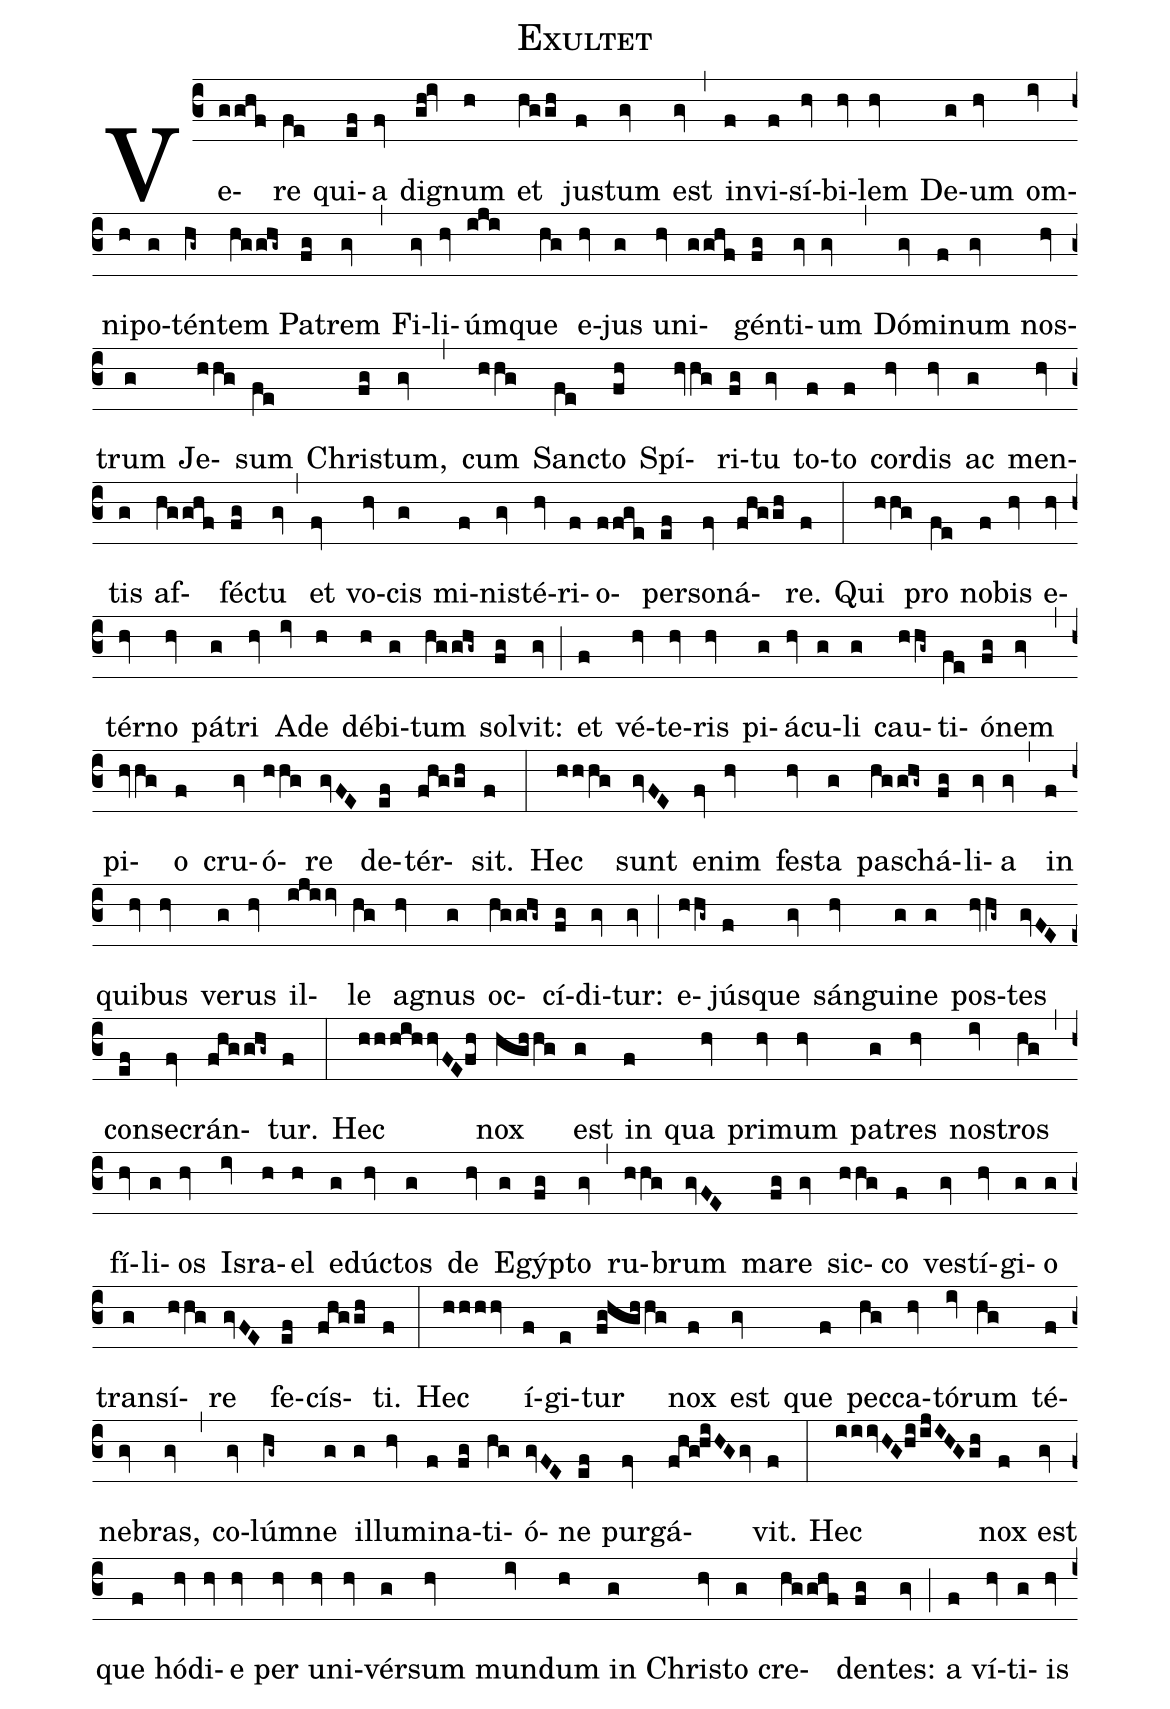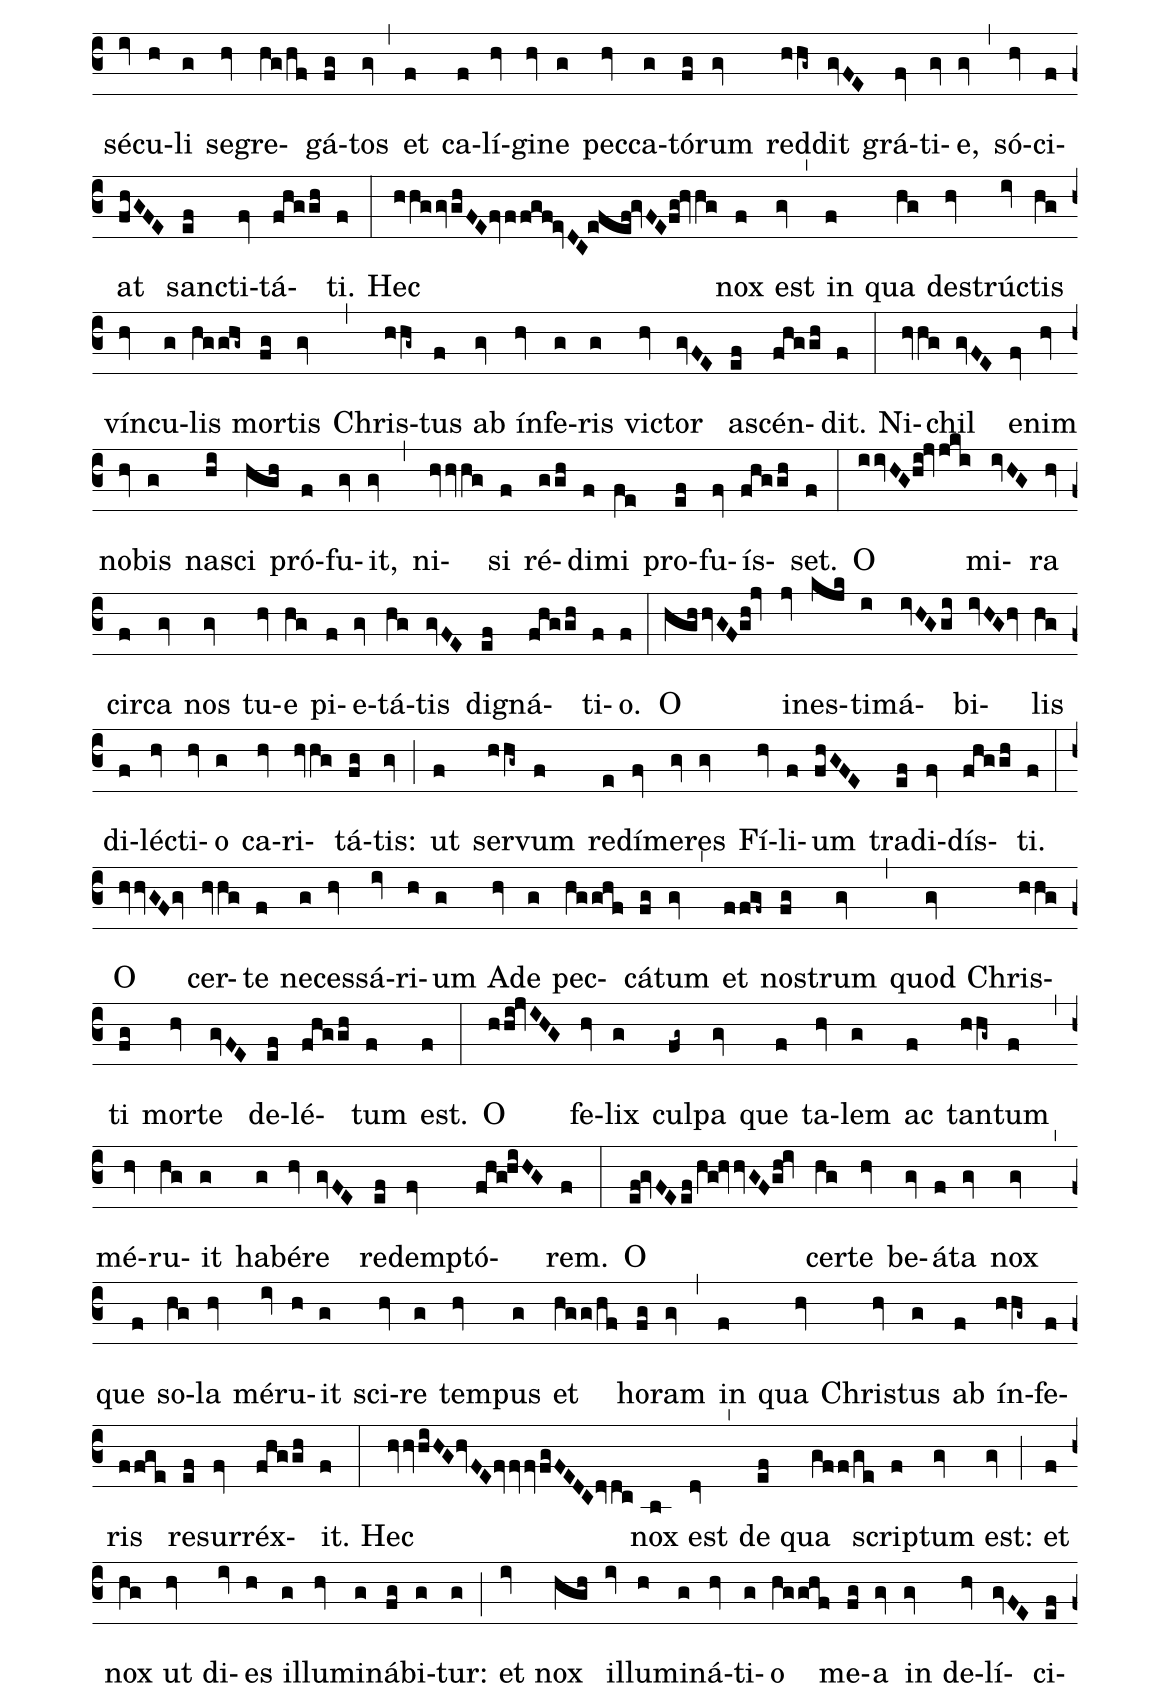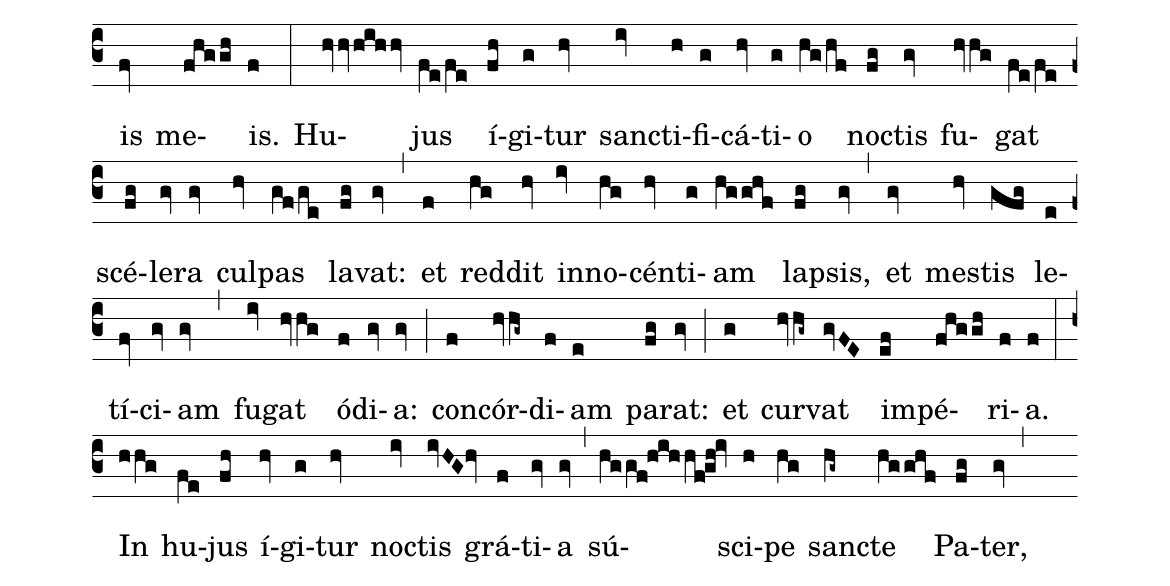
name: Exultet;
%%
(c3) Ve(gghf)re(fe) qui(ef)a(fv) dig(gh!iv)num(h) et(hggh) jus(f)tum(gv) est(gv) (,)
in(f)vi(f)sí(hv)bi(hv)lem(hv) De(g)um(hv) om(iv)ni(h)po(g)tén(hg~)tem(hgghg~) Pa(fg)trem(gv) (,)
Fi(gv)li(hv)úm(iji)que(hg) e(hv)jus(g) u(hv)ni(gghf)gén(fg)ti(gv)um(gv) (,)
Dó(gv)mi(f)num(gv) nos(hv)trum(g) Je(hhg)sum(fe) Chris(fg)tum,(gv) (,)
cum(hhg) Sanc(fe)to(fh) Spí(hvhg)ri(fg)tu(gv) to(f)to(f) cor(hv)dis(hv) ac(g) men(hv)tis(g) af(hgghf)féc(fg)tu(gv) (,)
et(fv) vo(hv)cis(g) mi(f)nis(gv)té(hv)ri(f)o(ffge)per(ef)so(fv)ná(fhggh)re.(f) (:)

Qui(hhg) pro(fe) no(f)bis(hv) e(hv)tér(hv)no(hv) pá(g)tri(hv) A(iv)de(h) dé(h)bi(g)tum(hgghg~) sol(fg)vit:(gv) (;)
et(f) vé(hv)te(hv)ris(hv) pi(g)á(hv)cu(g)li(g) cau(hhg~)ti(fe)ó(fg)nem(gv) (,)
pi(hvhg)o(f) cru(gv)ó(hhg)re(gvFE) de(ef)tér(fhggh)sit.(f) (:)

Hec(hhhg) sunt(gvFE) e(fv)nim(hv) fes(hv)ta(g) pas(hgghg~)chá(fg)li(gv)a(gv) (,)
in(f) qui(hv)bus(hv) ve(g)rus(hv) il(ijiiv)le(hg) ag(hv)nus(g) oc(hgghg~)cí(fg)di(gv)tur:(gv) (;)
e(hhg~)jús(f)que(gv) sán(hv)gui(g)ne(g) pos(hvhg~)tes(gvFE) con(ef)se(fv)crán(fhgghg~)tur.(f) (:)

Hec(hhhihhvFE/0fh) nox(hghhg) est(g) in(f) qua(hv) pri(hv)mum(hv) pa(g)tres(hv) nos(iv)tros(hg) (,)
fí(hv)li(g)os(hv) Is(iv)ra(h)el(h) e(g)dúc(hv)tos(g) de(hv) E(g)gýp(fg)to(gv) (,)
ru(hhg)brum(gvFE) ma(fg)re(gv) sic(hhg)co(f) ves(gv)tí(hv)gi(g)o(g) trans(g)í(hhg)re(gvFE) fe(ef)cís(fhggh)ti.(f) (:)

Hec(hhhhv) í(f)gi(e)tur(fg@hghhg) nox(f) est(gv) que(f) pec(hg)ca(hv)tó(iv)rum(hg) té(f)ne(gv)bras,(gv) (,)
co(gv)lúm(hg~)ne(g) il(g)lu(hv)mi(f)na(fg)ti(hg)ó(gvFE)ne(ef) pur(fv)gá(fhg!hiHGgv)vit.(f) (:)

Hec(iiivHG/0hiijIHGgh) nox(f) est(gv) que(f) hó(hv)di(hv)e(hv) per(hv) u(hv)ni(hv)vér(g)sum(hv) mun(iv)dum(h) in(g) Chris(hv)to(g) cre(hgghf)den(fg)tes:(gv) (;)
a(f) ví(hv)ti(g)is(hv) sé(iv)cu(h)li(g) seg(hv)re(hg/hf)gá(fg)tos(gv) (,)
et(f) ca(f)lí(hv)gi(hv)ne(g) pec(hv)ca(g)tó(fg)rum(gv) red(hhg~)dit(gvFE) grá(fv)ti(gv)e,(gv) (,)
só(hv)ci(f)at(fhGFE) sanc(ef)ti(fv)tá(fhggh)ti.(f) (:)

Hec(hhggvghFE/0fvffgf!evDC!efef!gvFE/0fg!hvhg) nox(f) est(gv) (^) in(f) qua(hg) des(hv)trúc(iv)tis(hg) vín(hv)cu(g)lis(hgghg~) mor(fg)tis(gv) (,)
Chris(hhg~)tus(f) ab(gv) ín(hv)fe(g)ris(g) vic(hv)tor(gvFE) as(ef)cén(fhggh)dit.(f) (:)

Ni(hvhg)chil(gvFE) e(fv)nim(hv) no(hv)bis(g) nas(hi)ci(hgh) pró(f)fu(gv)it,(gv) (,)
ni(hvhvhg)si(f) ré(ggh)di(f)mi(fe) pro(ef)fu(fv)ís(fhggh)set.(f) (:)

O(iivHG/0hi!jvjki) mi(ivHG)ra(hv) cir(f)ca(gv) nos(gv) tu(hv)e(hg) pi(f)e(gv)tá(hg)tis(gvFE) dig(ef)ná(fhggh)ti(f)o.(f) (:)

O(hghhvGF/0gh!jv) in(jv)es(kjk)ti(i)má(ivHGgi)bi(ivHG/0hv)lis(hg) di(f)léc(hv)ti(hv)o(g) ca(hv)ri(hvhg)tá(fg)tis:(gv) (;)
ut(f) ser(hhg~)vum(f) re(e)dí(fv)me(gv)res(gv) Fí(hv)li(f)um(fhGFE) tra(ef)di(fv)dís(fhggh)ti.(f) (:)

O(hvhvGF/0gv) cer(hvhg)te(f) ne(g)ces(hv)sá(iv)ri(h)um(g) A(hv)de(g) pec(hgghf)cá(fg)tum(gv) (^) et(ffgf~) nos(fg)trum(gv) (,)
quod(gv) Chris(hhg)ti(fg) mor(hv)te(gvFE) de(ef)lé(fhggh)tum(f) est.(f) (:)

O(hhi!jvIHG) fe(hv)lix(g) cul(fg~)pa(gv) que(f) ta(hv)lem(g) ac(f) tan(hhg~)tum(f) (,)
mé(hv)ru(hg)it(g) ha(g)bé(hv)re(gvFE) re(ef)demp(fv)tó(fhg!hiHG)rem.(f) (:)

O(ef!gvFEef/hg!hvhvGF/0gh!iv) cer(hg)te(hv) be(gv)á(f)ta(gv) nox(gv) (^) que(f) so(hg)la(hv) mé(iv)ru(h)it(g) sci(hv)re(g) tem(hv)pus(g) et(hgg/hf) ho(fg)ram(gv) (,)
in(f) qua(hv) Chris(hv)tus(g) ab(f) ín(hhg~)fe(f)ris(ffge) re(ef)sur(fv)réx(fhggh)it.(f) (:)

Hec(hvhvhiHG/0hvFE/0fvfvfvfgFEDC/0dvdc) nox(b) est(dv) (^) de(ef) qua(gff/ge) scrip(f)tum(gv) est:(gv) (;)
et(f) nox(hg) ut(hv) di(iv)es(h) il(g)lu(hv)mi(g)ná(fg)bi(g)tur:(g) (;)
et(iv) nox(hgh) il(iv)lu(h)mi(g)ná(hv)ti(g)o(hgghf) me(fg)a(gv) in(gv) de(hv)lí(gvFE)ci(ef)is(fv) me(fhggh)is.(f) (:)

Hu(hvhvhihhv)jus(fe/fe) í(fh)gi(g)tur(hv) sanc(iv)ti(h)fi(g)cá(hv)ti(g)o(hg/hf) noc(fg)tis(gv) fu(hvhg)gat(fe/fe) scé(fg)le(gv)ra(gv) cul(hv)pas(gf/ge) la(fg)vat:(gv) (,)
et(f) red(hg)dit(hv) in(iv)no(hg)cén(hv)ti(g)am(hgghf) lap(fg)sis,(gv) (,)
et(gv) mes(hv)tis(gfg) le(e)tí(fv)ci(gv)am(gv) (,)
fu(iv)gat(hvhg) ó(f)di(gv)a:(gv) (;)
con(f)cór(hvhg~)di(f)am(e) pa(fg)rat:(gv) (;)
et(g) cur(hvhg~)vat(gvFE) im(ef)pé(fhggh)ri(f)a.(f) (:)

In(hhg) hu(fe)jus(fh) í(hv)gi(g)tur(hv) noc(iv)tis(ivHG/0hv) grá(f)ti(gv)a(gv) (,)
sú(hg/gf!hihhf!gh!iv)sci(h)pe(hg) sanc(hg~)te(hgghf) Pa(fg)ter,(gv) (,)
